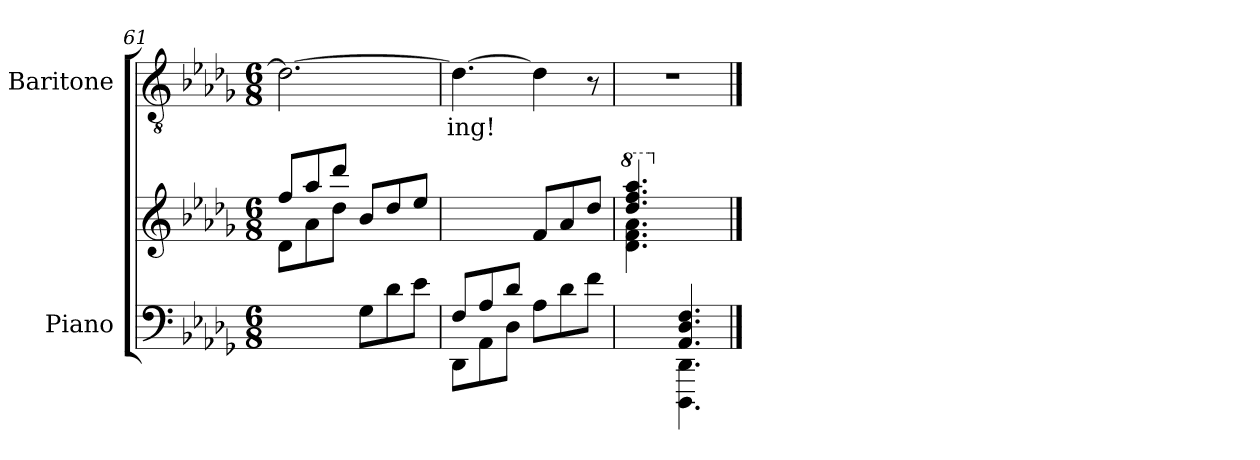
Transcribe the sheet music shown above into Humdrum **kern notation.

**kern	**kern	**kern	**text
*part2	*part2	*part1	*part1
*staff3	*staff2	*staff1	*staff1
*I"Piano	*	*I"Baritone	*
*I'Pno	*	*	*
!!LO:LB:g=z
*clefF4	*clefG2	*clefGv2	*
*k[b-e-a-d-g-]	*k[b-e-a-d-g-]	*k[b-e-a-d-g-]	*
*M6/8	*M6/8	*M6/8	*
=61	=61	=61	=61
*	*^	*	*
4.ryy	8ff/L	8d-\L	2.d-\_	.
.	8aa-/	8a-\	.	.
.	8ddd-/J	8dd-\J	.	.
8G-\L	8b-/L	4.ryy	.	.
8d-\	8dd-/	.	.	.
8e-\J	8ee-/J	.	.	.
*	*v	*v	*	*
=62	=62	=62	=62
*^	*	*	*
!	!	!	!	!LO:LY:b
8F/L	8DD-\L	4.ryy	4.d-\_	-ing!
8A-/	8AA-\	.	.	.
8d-/J	8D-\J	.	.	.
4.ryy	8A-\L	8f/L	4d-\]	.
.	8d-\	8a-/	.	.
.	8f\J	8dd-/J	8r	.
=63	=63	=63	=63	=63
*	*	*8va	*	*
*	*	*^	*	*
*	*	*8va	*	*	*
4.ryy	4.ryy	4.ddd-/ 4.fff/ 4.aaa-/	4.dd-\ 4.ff\ 4.aa-\	2.r	.
*	*	*X8va	*	*	*
*	*	*X8va	*	*	*
4.AA-/ 4.D-/ 4.F/	4.DDD-\ 4.DD-\	4.ryy	4.ryy	.	.
*v	*v	*	*	*	*
*	*v	*v	*	*
==	==	==	==
*-	*-	*-	*-
